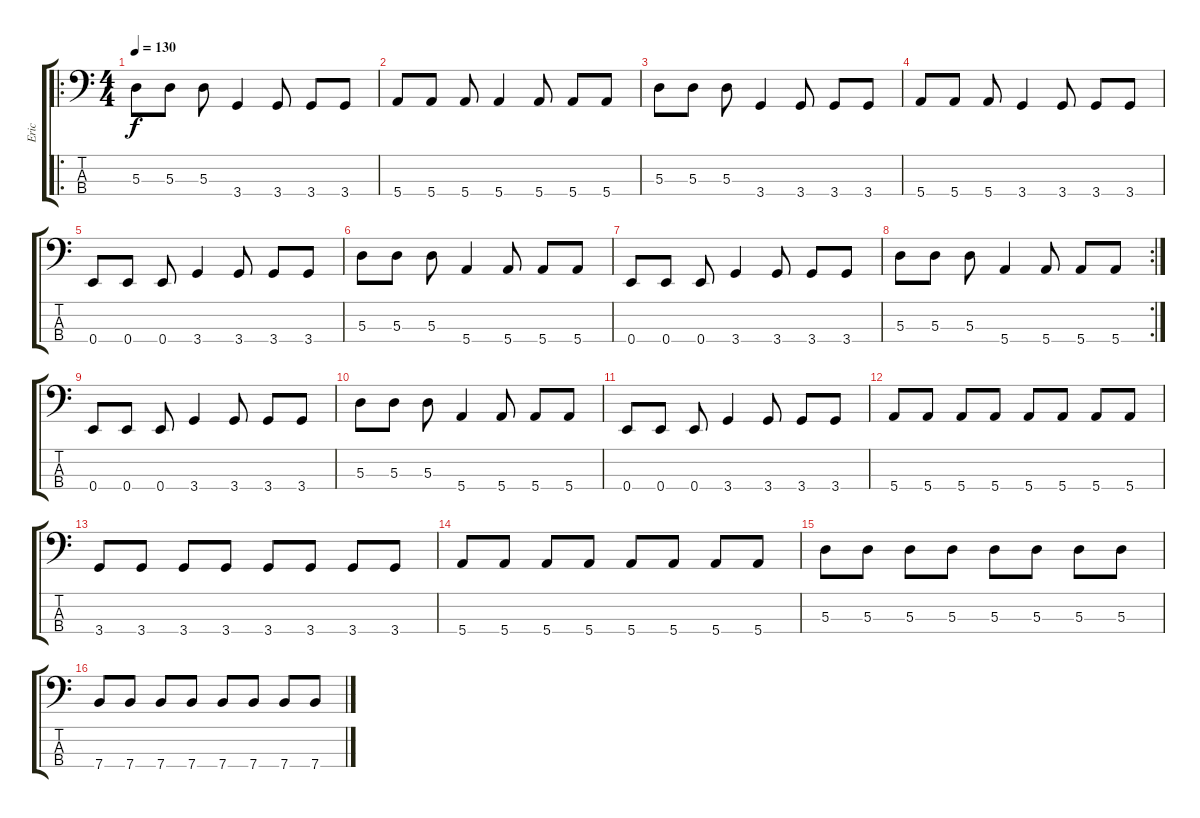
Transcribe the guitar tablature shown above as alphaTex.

\track ("Eric" "Eric") {instrument electricbassfinger}
\staff {score tabs}
\tuning (G2 D2 A1 E1) {hide}
\ro
\ts (4 4)
\tempo 130
\clef f4
\ks c
5.3.8{dy f} 5.3.8 5.3.8 3.4.4 3.4.8 3.4.8 3.4.8 |
5.4.8 5.4.8 5.4.8 5.4.4 5.4.8 5.4.8 5.4.8 |
5.3.8 5.3.8 5.3.8 3.4.4 3.4.8 3.4.8 3.4.8 |
5.4.8 5.4.8 5.4.8 3.4.4 3.4.8 3.4.8 3.4.8 |
0.4.8 0.4.8 0.4.8 3.4.4 3.4.8 3.4.8 3.4.8 |
5.3.8 5.3.8 5.3.8 5.4.4 5.4.8 5.4.8 5.4.8 |
0.4.8 0.4.8 0.4.8 3.4.4 3.4.8 3.4.8 3.4.8 |
\rc 2
5.3.8 5.3.8 5.3.8 5.4.4 5.4.8 5.4.8 5.4.8 |
0.4.8 0.4.8 0.4.8 3.4.4 3.4.8 3.4.8 3.4.8 |
5.3.8 5.3.8 5.3.8 5.4.4 5.4.8 5.4.8 5.4.8 |
0.4.8 0.4.8 0.4.8 3.4.4 3.4.8 3.4.8 3.4.8 |
5.4.8 5.4.8 5.4.8 5.4.8 5.4.8 5.4.8 5.4.8 5.4.8 |
3.4.8 3.4.8 3.4.8 3.4.8 3.4.8 3.4.8 3.4.8 3.4.8 |
5.4.8 5.4.8 5.4.8 5.4.8 5.4.8 5.4.8 5.4.8 5.4.8 |
5.3.8 5.3.8 5.3.8 5.3.8 5.3.8 5.3.8 5.3.8 5.3.8 |
7.4.8 7.4.8 7.4.8 7.4.8 7.4.8 7.4.8 7.4.8 7.4.8
